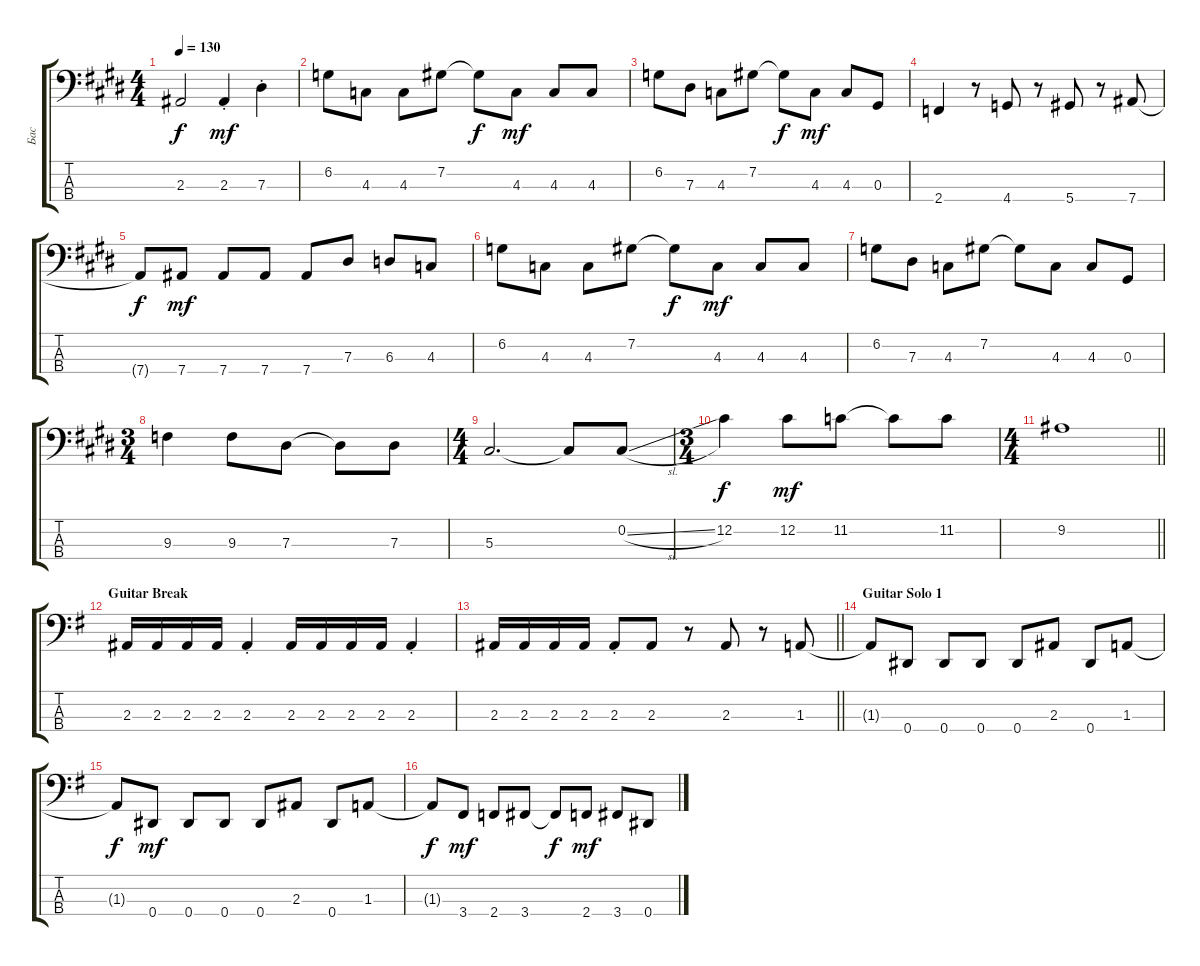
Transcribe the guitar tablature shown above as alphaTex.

\track ("Бас" "Бас") {instrument electricbassfinger}
\staff {score tabs}
\tuning (Gb2 Db2 Ab1 Eb1) {hide}
\ts (4 4)
\tempo 130
\clef f4
\ks c#minor
2.3{t}.2{dy f} 2.3{st}.4{dy mf} 7.3{st}.4 |
6.2.8 4.3.8 4.3.8 7.2.8 7.2{t}.8{dy f} 4.3.8{dy mf} 4.3.8 4.3.8 |
6.2.8 7.3.8 4.3.8 7.2.8 7.2{t}.8{dy f} 4.3.8{dy mf} 4.3.8 0.3.8 |
2.4.4 r.8 4.4.8 r.8 5.4.8 r.8 7.4.8 |
7.4{t}.8{dy f} 7.4.8{dy mf} 7.4.8 7.4.8 7.4.8 7.3.8 6.3.8 4.3.8 |
6.2.8 4.3.8 4.3.8 7.2.8 7.2{t}.8{dy f} 4.3.8{dy mf} 4.3.8 4.3.8 |
6.2.8 7.3.8 4.3.8 7.2.8 7.2{t}.8 4.3.8 4.3.8 0.3.8 |
\ts (3 4)
9.3.4 9.3.8 7.3.8 7.3{t}.8 7.3.8 |
\ts (4 4)
5.3.2{d} 5.3{t}.8 0.2{sl}.8 |
\ts (3 4)
12.2.4{dy f} 12.2.8{dy mf} 11.2.8 11.2{t}.8 11.2.8 |
\ts (4 4)
\barLineRight lightlight
9.2.1 |
\section ("" "Guitar Break")
\ks eminor
2.3.16 2.3.16 2.3.16 2.3.16 2.3{st}.4 2.3.16 2.3.16 2.3.16 2.3.16 2.3{st}.4 |
\barLineRight lightlight
2.3.16 2.3.16 2.3.16 2.3.16 2.3{st}.8 2.3.8 r.8 2.3.8 r.8 1.3.8 |
\section ("" "Guitar Solo 1")
1.3{t}.8 0.4.8 0.4.8 0.4.8 0.4.8 2.3.8 0.4.8 1.3.8 |
1.3{t}.8{dy f} 0.4.8{dy mf} 0.4.8 0.4.8 0.4.8 2.3.8 0.4.8 1.3.8 |
1.3{t}.8{dy f} 3.4.8{dy mf} 2.4.8 3.4.8 3.4{t}.8{dy f} 2.4.8{dy mf} 3.4.8 0.4.8
